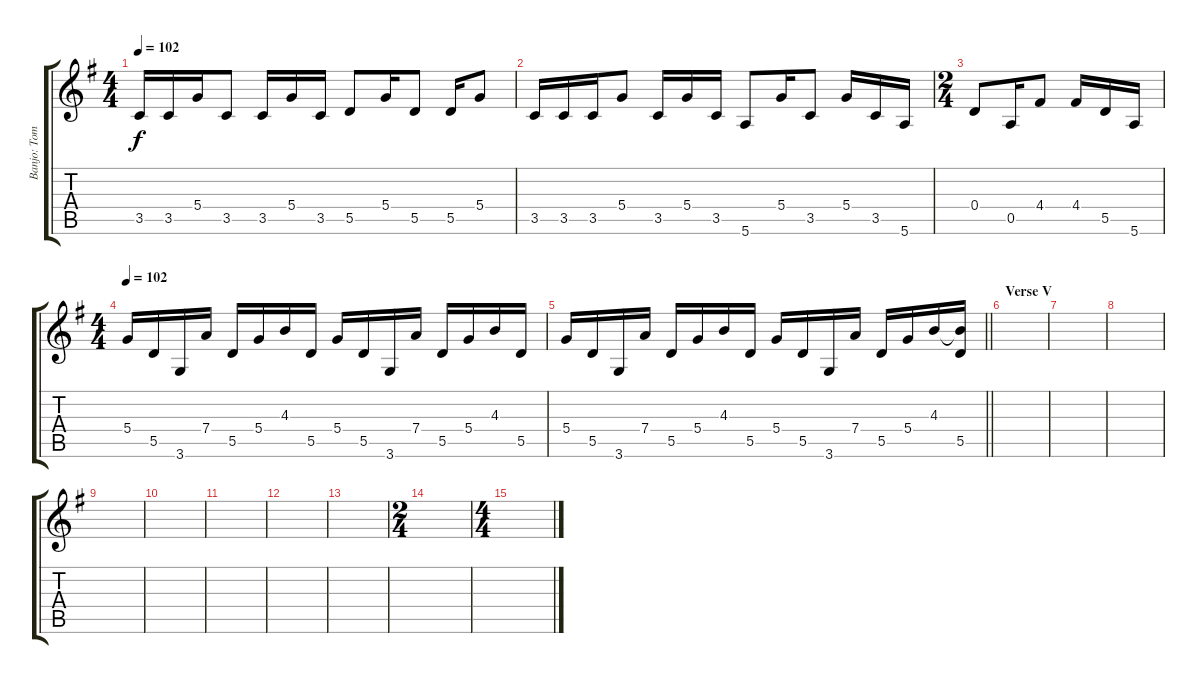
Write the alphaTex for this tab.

\track ("Banjo: Tom" "Banjo: Tom") {instrument banjo}
\staff {score tabs}
\tuning (E4 B3 G3 D3 A2 E2) {hide}
\displaytranspose 12
\ts (4 4)
\tempo 102
\clef g2
\ks g
3.5.16{dy f} 3.5.16 5.4.16 3.5.8 3.5.16 5.4.16 3.5.16 5.5.8 5.4.16 5.5.8 5.5.16 5.4.8 |
3.5.16 3.5.16 3.5.16 5.4.8 3.5.16 5.4.16 3.5.16 5.6.8 5.4.16 3.5.8 5.4.16 3.5.16 5.6.16 |
\ts (2 4)
0.4.8 0.5.16 4.4.8 4.4.16 5.5.16 5.6.16 |
\ts (4 4)
\tempo 102
5.4.16 5.5.16 3.6.16 7.4.16 5.5.16 5.4.16 4.3.16 5.5.16 5.4.16 5.5.16 3.6.16 7.4.16 5.5.16 5.4.16 4.3.16 5.5.16 |
\barLineRight lightlight
5.4.16 5.5.16 3.6.16 7.4.16 5.5.16 5.4.16 4.3.16 5.5.16 5.4.16 5.5.16 3.6.16 7.4.16 5.5.16 5.4.16 4.3.16 (4.3{t} 5.5).16 |
\section ("" "Verse V")
|
|
|
|
|
|
|
|
\ts (2 4)
|
\ts (4 4)
